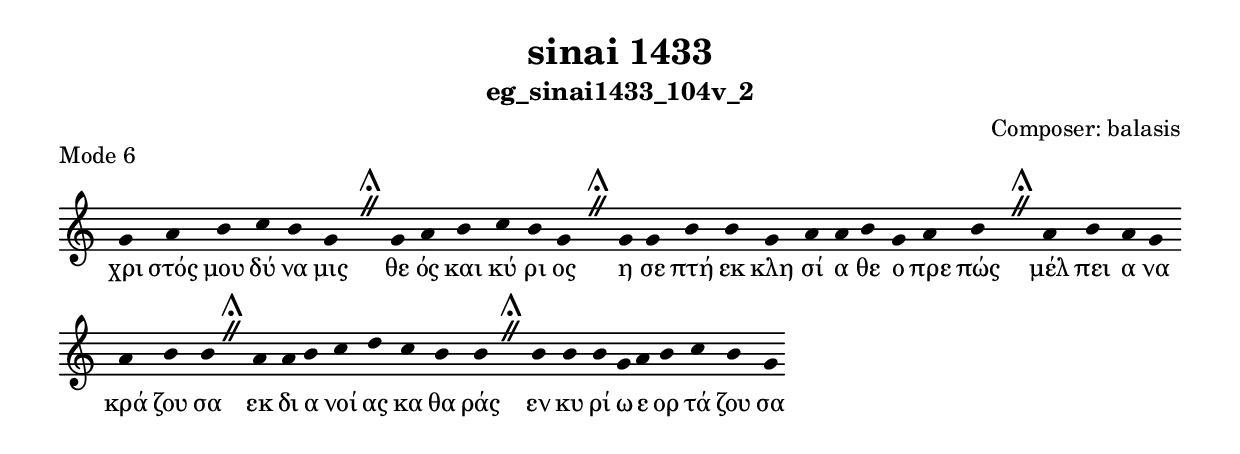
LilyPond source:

\include "gregorian.ly"

	\header {
 	  title = "sinai 1433"
	  subtitle = "eg_sinai1433_104v_2"
	  composer = "Composer: balasis"
	  piece = "Mode 6"
	}

	chant = {
	  g'4 a'4 b'4 c''4 b'4 g'4 \divisioMaior
 g'4 a'4 b'4 c''4 b'4 g'4 \divisioMaior
 g'4 g'4 b'4 b'4 g'4 a'4 a'4 b'4 g'4 a'4 b'4 \divisioMaior
 a'4 b'4 a'4 g'4 a'4 b'4 b'4 \divisioMaior
 a'4 a'4 b'4 c''4 d''4 c''4 b'4 b'4 \divisioMaior
 b'4 b'4 b'4 g'4 a'4 b'4 c''4 b'4 g'4\finalis
	}

	verba = \lyricmode {χρι στός μου δύ να μις 
θε ός και κύ ρι ος 
η σε πτή εκ κλη σί α θε ο πρε πώς 
μέλ πει α να κρά ζου σα 
εκ δι α νοί ας κα θα ράς 
εν κυ ρί ω ε ορ τά ζου σα 
	}


	\score {
	  \new Staff <<
	  \new Voice = "melody" \chant
	  \new Lyrics = "one" \lyricsto melody \verba
	  >>
	  \layout {
	    \context {
	      \Staff
	      \remove "Time_signature_engraver"
	      \remove "Bar_engraver"
	    }
	    \context {
	      \Voice
	      \remove "Stem_engraver"
	    }
	  }
	}